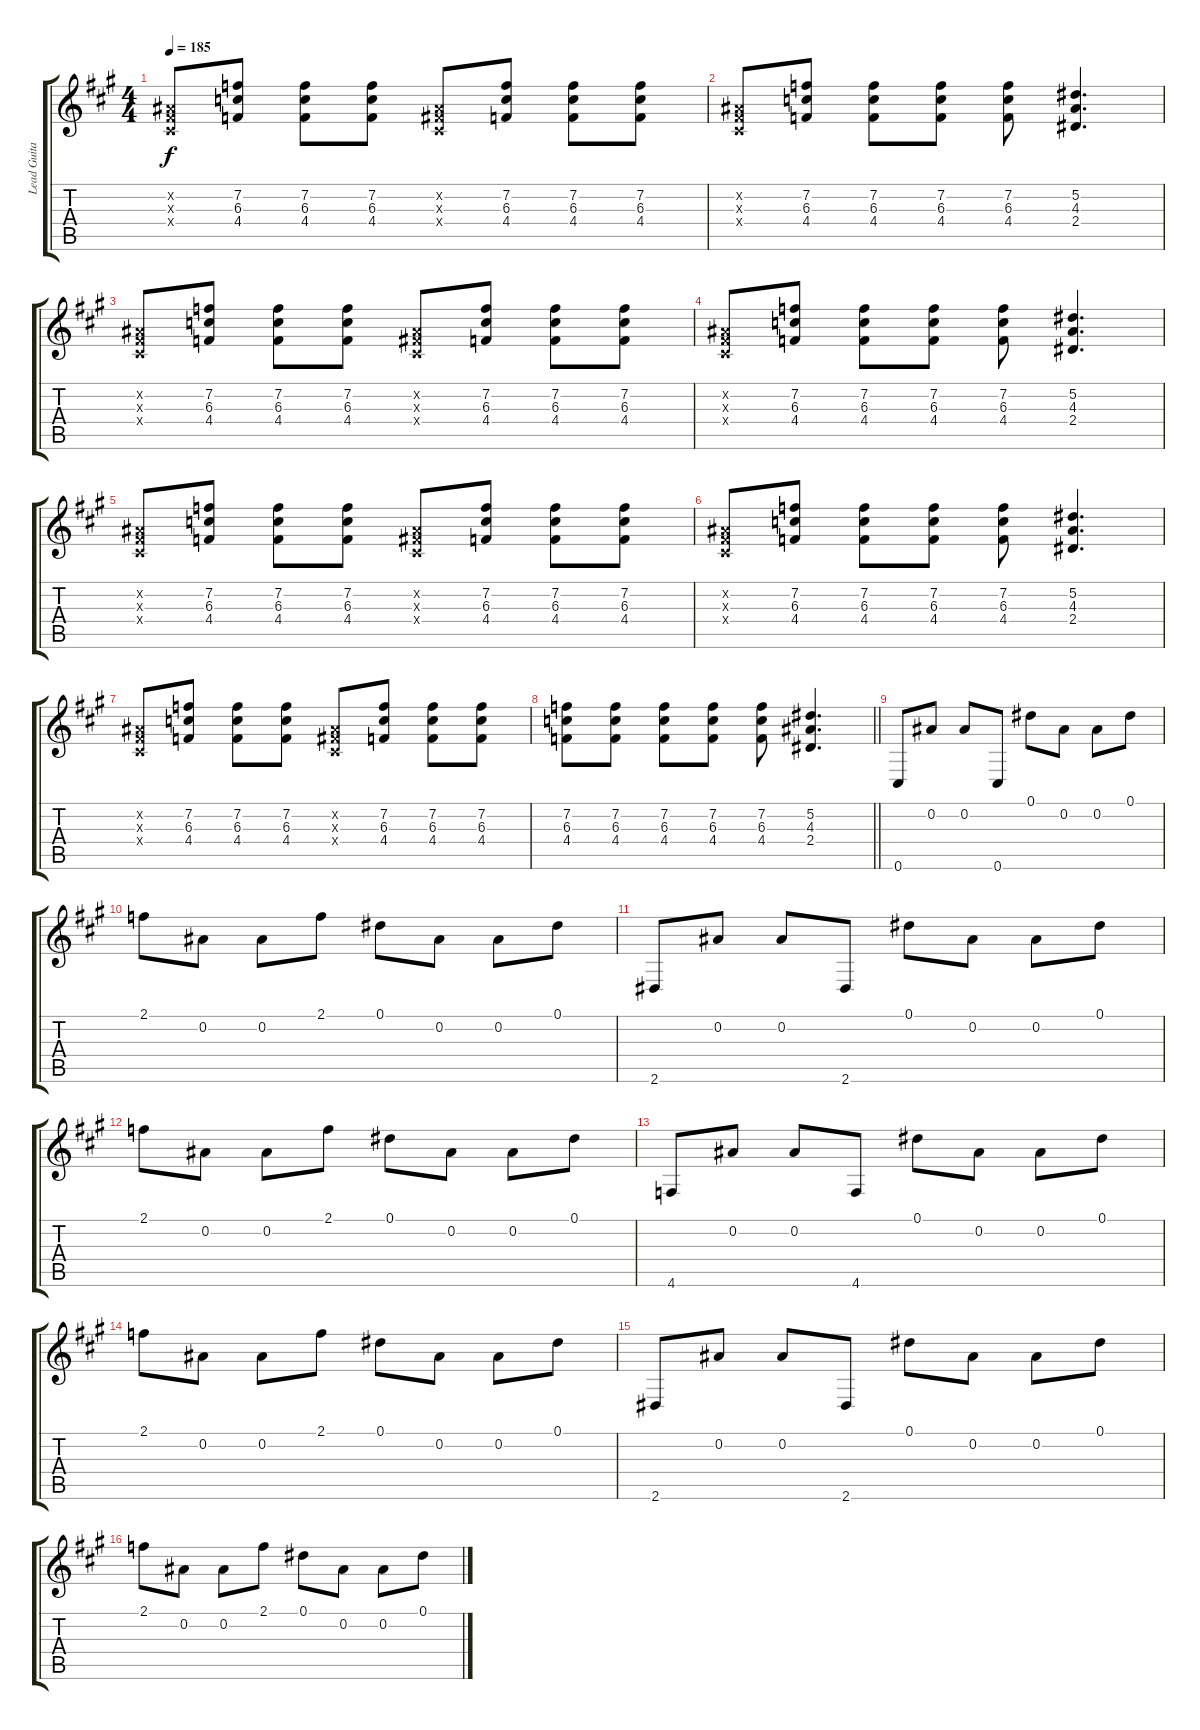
\track ("Lead Guitar" "Lead Guita") {instrument distortionguitar}
\staff {score tabs}
\tuning (Eb4 Bb3 Gb3 Db3 Ab2 Db2) {hide}
\ts (4 4)
\tempo 185
\clef g2
\ks f#minor
(0.2{x} 0.3{x} 0.4{x}).8{dy f} (7.2 6.3 4.4).8 (7.2 6.3 4.4).8 (7.2 6.3 4.4).8 (0.2{x} 0.3{x} 0.4{x}).8 (7.2 6.3 4.4).8 (7.2 6.3 4.4).8 (7.2 6.3 4.4).8 |
(0.2{x} 0.3{x} 0.4{x}).8 (7.2 6.3 4.4).8 (7.2 6.3 4.4).8 (7.2 6.3 4.4).8 (7.2 6.3 4.4).8 (5.2 4.3 2.4).4{d} |
(0.2{x} 0.3{x} 0.4{x}).8 (7.2 6.3 4.4).8 (7.2 6.3 4.4).8 (7.2 6.3 4.4).8 (0.2{x} 0.3{x} 0.4{x}).8 (7.2 6.3 4.4).8 (7.2 6.3 4.4).8 (7.2 6.3 4.4).8 |
(0.2{x} 0.3{x} 0.4{x}).8 (7.2 6.3 4.4).8 (7.2 6.3 4.4).8 (7.2 6.3 4.4).8 (7.2 6.3 4.4).8 (5.2 4.3 2.4).4{d} |
(0.2{x} 0.3{x} 0.4{x}).8 (7.2 6.3 4.4).8 (7.2 6.3 4.4).8 (7.2 6.3 4.4).8 (0.2{x} 0.3{x} 0.4{x}).8 (7.2 6.3 4.4).8 (7.2 6.3 4.4).8 (7.2 6.3 4.4).8 |
(0.2{x} 0.3{x} 0.4{x}).8 (7.2 6.3 4.4).8 (7.2 6.3 4.4).8 (7.2 6.3 4.4).8 (7.2 6.3 4.4).8 (5.2 4.3 2.4).4{d} |
(0.2{x} 0.3{x} 0.4{x}).8 (7.2 6.3 4.4).8 (7.2 6.3 4.4).8 (7.2 6.3 4.4).8 (0.2{x} 0.3{x} 0.4{x}).8 (7.2 6.3 4.4).8 (7.2 6.3 4.4).8 (7.2 6.3 4.4).8 |
\barLineRight lightlight
(7.2 6.3 4.4).8 (7.2 6.3 4.4).8 (7.2 6.3 4.4).8 (7.2 6.3 4.4).8 (7.2 6.3 4.4).8 (5.2 4.3 2.4).4{d} |
0.6.8{instrument electricguitarclean} 0.2.8 0.2.8 0.6.8 0.1.8 0.2.8 0.2.8 0.1.8 |
2.1.8 0.2.8 0.2.8 2.1.8 0.1.8 0.2.8 0.2.8 0.1.8 |
2.6.8 0.2.8 0.2.8 2.6.8 0.1.8 0.2.8 0.2.8 0.1.8 |
2.1.8 0.2.8 0.2.8 2.1.8 0.1.8 0.2.8 0.2.8 0.1.8 |
4.6.8 0.2.8 0.2.8 4.6.8 0.1.8 0.2.8 0.2.8 0.1.8 |
2.1.8 0.2.8 0.2.8 2.1.8 0.1.8 0.2.8 0.2.8 0.1.8 |
2.6.8 0.2.8 0.2.8 2.6.8 0.1.8 0.2.8 0.2.8 0.1.8 |
2.1.8 0.2.8 0.2.8 2.1.8 0.1.8 0.2.8 0.2.8 0.1.8
